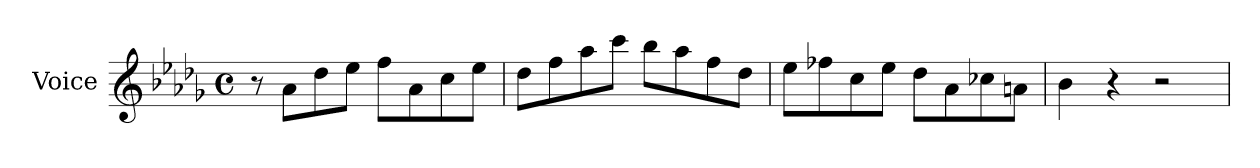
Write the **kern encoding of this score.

**kern
*part1
*staff1
*I"Voice
*I'Voice
*clefG2
*k[b-e-a-d-g-]
*M4/4
*met(c)
=1
8r
8a-\L
8dd-\
8ee-\J
8ff\L
8a-\
8cc\
8ee-\J
=2
8dd-\L
8ff\
8aa-\
8ccc\J
8bb-\L
8aa-\
8ff\
8dd-\J
=3
8ee-\L
8ff-X\
8cc\
8ee-\J
8dd-\L
8a-\
8cc-X\
8an\J
=4
4b-\
4r
2rcc
=
*-
